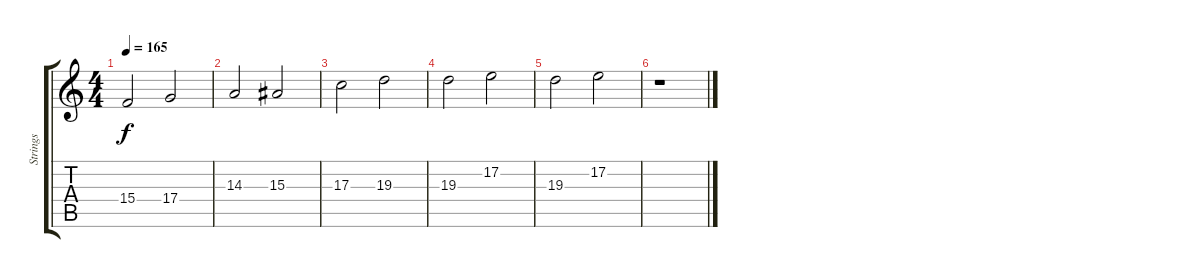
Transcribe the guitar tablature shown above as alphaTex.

\track ("Strings" "Strings") {instrument synthstrings1}
\staff {score tabs}
\tuning (E4 B3 G3 D3 A2 E2) {hide}
\ts (4 4)
\tempo 165
\clef g2
\ks c
15.4.2{dy f} 17.4.2 |
14.3.2 15.3.2 |
17.3.2 19.3.2 |
19.3.2 17.2.2 |
19.3.2 17.2.2 |
r.1
